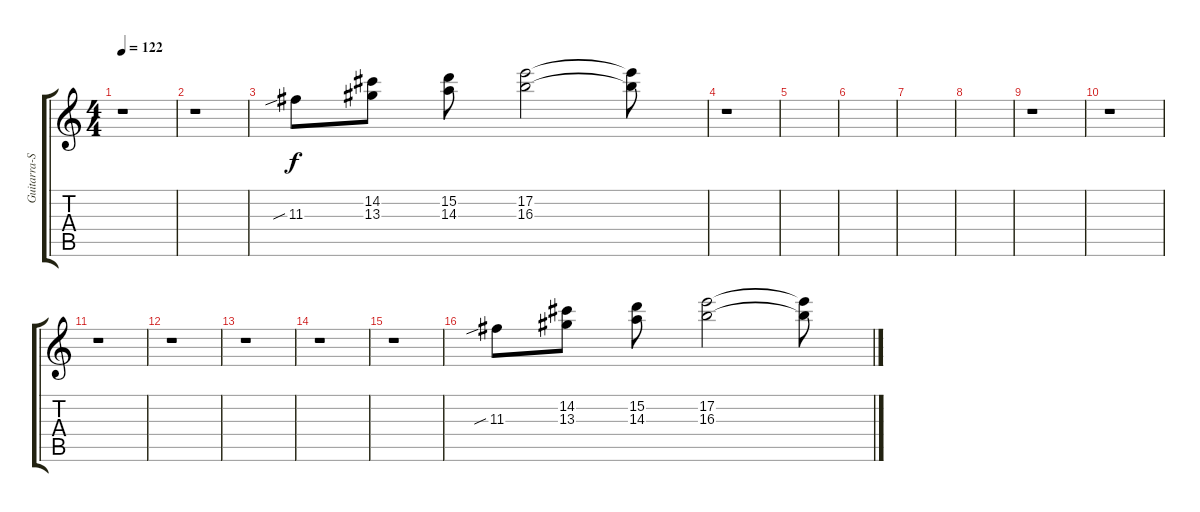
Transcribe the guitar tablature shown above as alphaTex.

\track ("Guitarra-Solo" "Guitarra-S") {instrument overdrivenguitar}
\staff {score tabs}
\tuning (E4 B3 G3 D3 A2 E2) {hide}
\ts (4 4)
\tempo 122
\clef g2
\ks c
r.1{dy f} |
r.1 |
11.3{sib}.8 (14.2 13.3).8 (15.2 14.3).8 (17.2 16.3).2 (17.2{t} 16.3{t}).8 |
r.1 |
|
|
|
|
r.1 |
r.1 |
r.1 |
r.1 |
r.1 |
r.1 |
r.1 |
11.3{sib}.8 (14.2 13.3).8 (15.2 14.3).8 (17.2 16.3).2 (17.2{t} 16.3{t}).8
